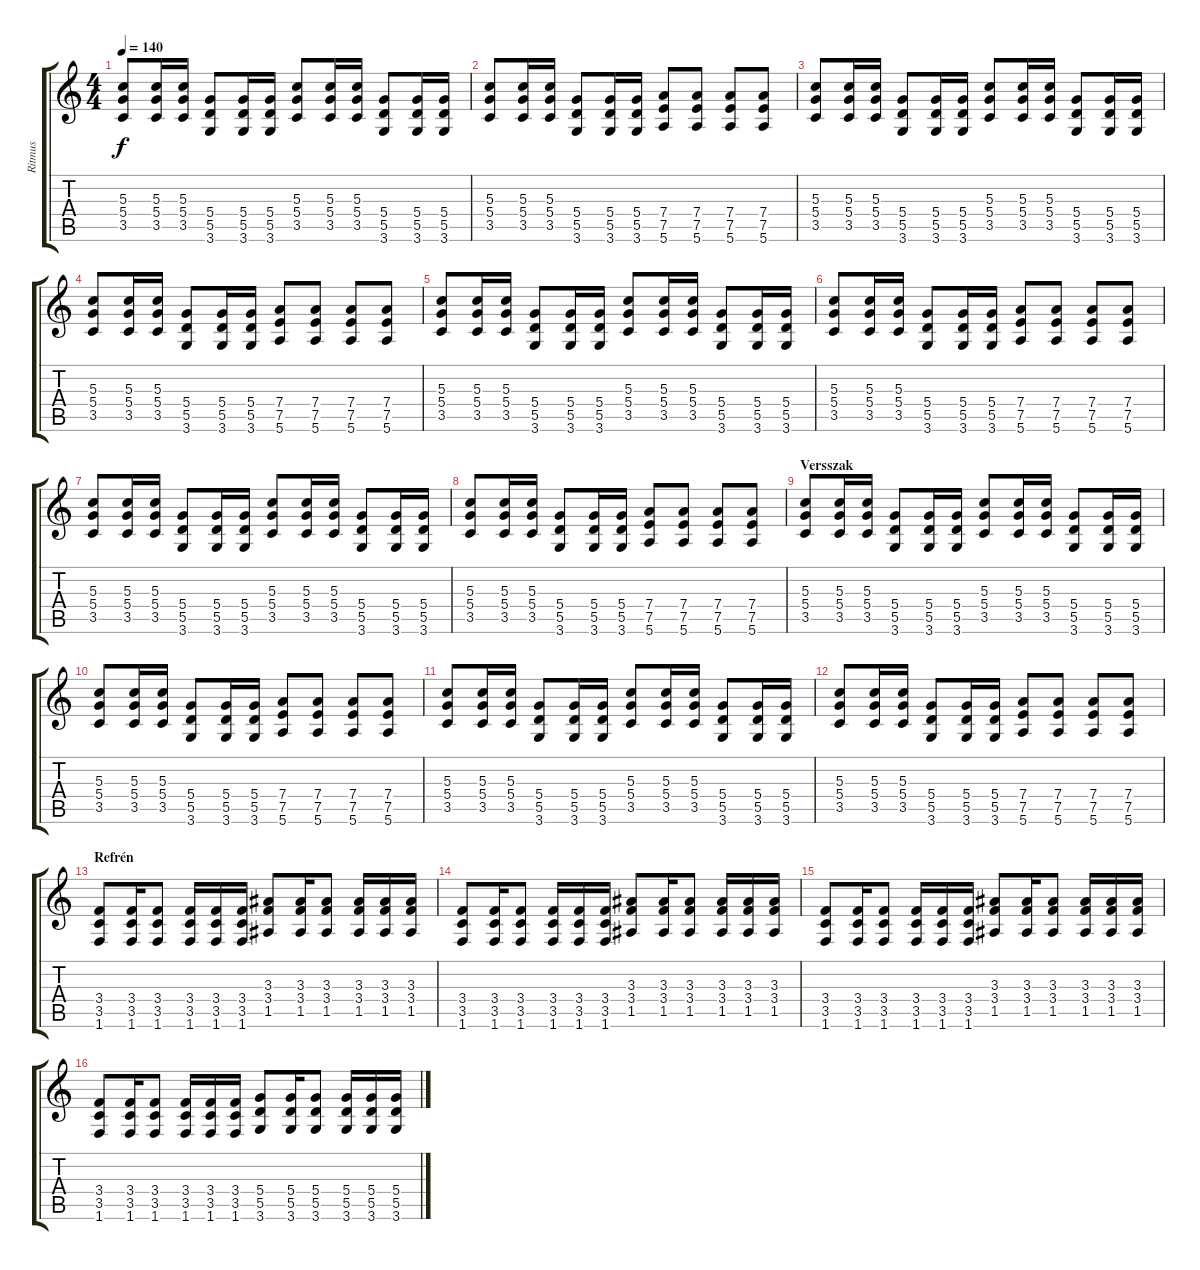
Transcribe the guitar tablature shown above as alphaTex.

\track ("Ritmus" "Ritmus") {instrument distortionguitar}
\staff {score tabs}
\tuning (E4 B3 G3 D3 A2 E2) {hide}
\ts (4 4)
\tempo 140
\clef g2
\ks c
(5.3 5.4 3.5).8{dy f instrument distortionguitar} (5.3 5.4 3.5).16 (5.3 5.4 3.5).16 (5.4 5.5 3.6).8 (5.4 5.5 3.6).16 (5.4 5.5 3.6).16 (5.3 5.4 3.5).8 (5.3 5.4 3.5).16 (5.3 5.4 3.5).16 (5.4 5.5 3.6).8 (5.4 5.5 3.6).16 (5.4 5.5 3.6).16 |
(5.3 5.4 3.5).8 (5.3 5.4 3.5).16 (5.3 5.4 3.5).16 (5.4 5.5 3.6).8 (5.4 5.5 3.6).16 (5.4 5.5 3.6).16 (7.4 7.5 5.6).8 (7.4 7.5 5.6).8 (7.4 7.5 5.6).8 (7.4 7.5 5.6).8 |
(5.3 5.4 3.5).8 (5.3 5.4 3.5).16 (5.3 5.4 3.5).16 (5.4 5.5 3.6).8 (5.4 5.5 3.6).16 (5.4 5.5 3.6).16 (5.3 5.4 3.5).8 (5.3 5.4 3.5).16 (5.3 5.4 3.5).16 (5.4 5.5 3.6).8 (5.4 5.5 3.6).16 (5.4 5.5 3.6).16 |
(5.3 5.4 3.5).8 (5.3 5.4 3.5).16 (5.3 5.4 3.5).16 (5.4 5.5 3.6).8 (5.4 5.5 3.6).16 (5.4 5.5 3.6).16 (7.4 7.5 5.6).8 (7.4 7.5 5.6).8 (7.4 7.5 5.6).8 (7.4 7.5 5.6).8 |
(5.3 5.4 3.5).8 (5.3 5.4 3.5).16 (5.3 5.4 3.5).16 (5.4 5.5 3.6).8 (5.4 5.5 3.6).16 (5.4 5.5 3.6).16 (5.3 5.4 3.5).8 (5.3 5.4 3.5).16 (5.3 5.4 3.5).16 (5.4 5.5 3.6).8 (5.4 5.5 3.6).16 (5.4 5.5 3.6).16 |
(5.3 5.4 3.5).8 (5.3 5.4 3.5).16 (5.3 5.4 3.5).16 (5.4 5.5 3.6).8 (5.4 5.5 3.6).16 (5.4 5.5 3.6).16 (7.4 7.5 5.6).8 (7.4 7.5 5.6).8 (7.4 7.5 5.6).8 (7.4 7.5 5.6).8 |
(5.3 5.4 3.5).8 (5.3 5.4 3.5).16 (5.3 5.4 3.5).16 (5.4 5.5 3.6).8 (5.4 5.5 3.6).16 (5.4 5.5 3.6).16 (5.3 5.4 3.5).8 (5.3 5.4 3.5).16 (5.3 5.4 3.5).16 (5.4 5.5 3.6).8 (5.4 5.5 3.6).16 (5.4 5.5 3.6).16 |
(5.3 5.4 3.5).8 (5.3 5.4 3.5).16 (5.3 5.4 3.5).16 (5.4 5.5 3.6).8 (5.4 5.5 3.6).16 (5.4 5.5 3.6).16 (7.4 7.5 5.6).8 (7.4 7.5 5.6).8 (7.4 7.5 5.6).8 (7.4 7.5 5.6).8 |
\section ("" "Versszak")
(5.3 5.4 3.5).8 (5.3 5.4 3.5).16 (5.3 5.4 3.5).16 (5.4 5.5 3.6).8 (5.4 5.5 3.6).16 (5.4 5.5 3.6).16 (5.3 5.4 3.5).8 (5.3 5.4 3.5).16 (5.3 5.4 3.5).16 (5.4 5.5 3.6).8 (5.4 5.5 3.6).16 (5.4 5.5 3.6).16 |
(5.3 5.4 3.5).8 (5.3 5.4 3.5).16 (5.3 5.4 3.5).16 (5.4 5.5 3.6).8 (5.4 5.5 3.6).16 (5.4 5.5 3.6).16 (7.4 7.5 5.6).8 (7.4 7.5 5.6).8 (7.4 7.5 5.6).8 (7.4 7.5 5.6).8 |
(5.3 5.4 3.5).8 (5.3 5.4 3.5).16 (5.3 5.4 3.5).16 (5.4 5.5 3.6).8 (5.4 5.5 3.6).16 (5.4 5.5 3.6).16 (5.3 5.4 3.5).8 (5.3 5.4 3.5).16 (5.3 5.4 3.5).16 (5.4 5.5 3.6).8 (5.4 5.5 3.6).16 (5.4 5.5 3.6).16 |
(5.3 5.4 3.5).8 (5.3 5.4 3.5).16 (5.3 5.4 3.5).16 (5.4 5.5 3.6).8 (5.4 5.5 3.6).16 (5.4 5.5 3.6).16 (7.4 7.5 5.6).8 (7.4 7.5 5.6).8 (7.4 7.5 5.6).8 (7.4 7.5 5.6).8 |
\section ("" "Refrén")
(3.4 3.5 1.6).8 (3.4 3.5 1.6).16 (3.4 3.5 1.6).8 (3.4 3.5 1.6).16 (3.4 3.5 1.6).16 (3.4 3.5 1.6).16 (3.3 3.4 1.5).8 (3.3 3.4 1.5).16 (3.3 3.4 1.5).8 (3.3 3.4 1.5).16 (3.3 3.4 1.5).16 (3.3 3.4 1.5).16 |
(3.4 3.5 1.6).8 (3.4 3.5 1.6).16 (3.4 3.5 1.6).8 (3.4 3.5 1.6).16 (3.4 3.5 1.6).16 (3.4 3.5 1.6).16 (3.3 3.4 1.5).8 (3.3 3.4 1.5).16 (3.3 3.4 1.5).8 (3.3 3.4 1.5).16 (3.3 3.4 1.5).16 (3.3 3.4 1.5).16 |
(3.4 3.5 1.6).8 (3.4 3.5 1.6).16 (3.4 3.5 1.6).8 (3.4 3.5 1.6).16 (3.4 3.5 1.6).16 (3.4 3.5 1.6).16 (3.3 3.4 1.5).8 (3.3 3.4 1.5).16 (3.3 3.4 1.5).8 (3.3 3.4 1.5).16 (3.3 3.4 1.5).16 (3.3 3.4 1.5).16 |
(3.4 3.5 1.6).8 (3.4 3.5 1.6).16 (3.4 3.5 1.6).8 (3.4 3.5 1.6).16 (3.4 3.5 1.6).16 (3.4 3.5 1.6).16 (5.4 5.5 3.6).8 (5.4 5.5 3.6).16 (5.4 5.5 3.6).8 (5.4 5.5 3.6).16 (5.4 5.5 3.6).16 (5.4 5.5 3.6).16
